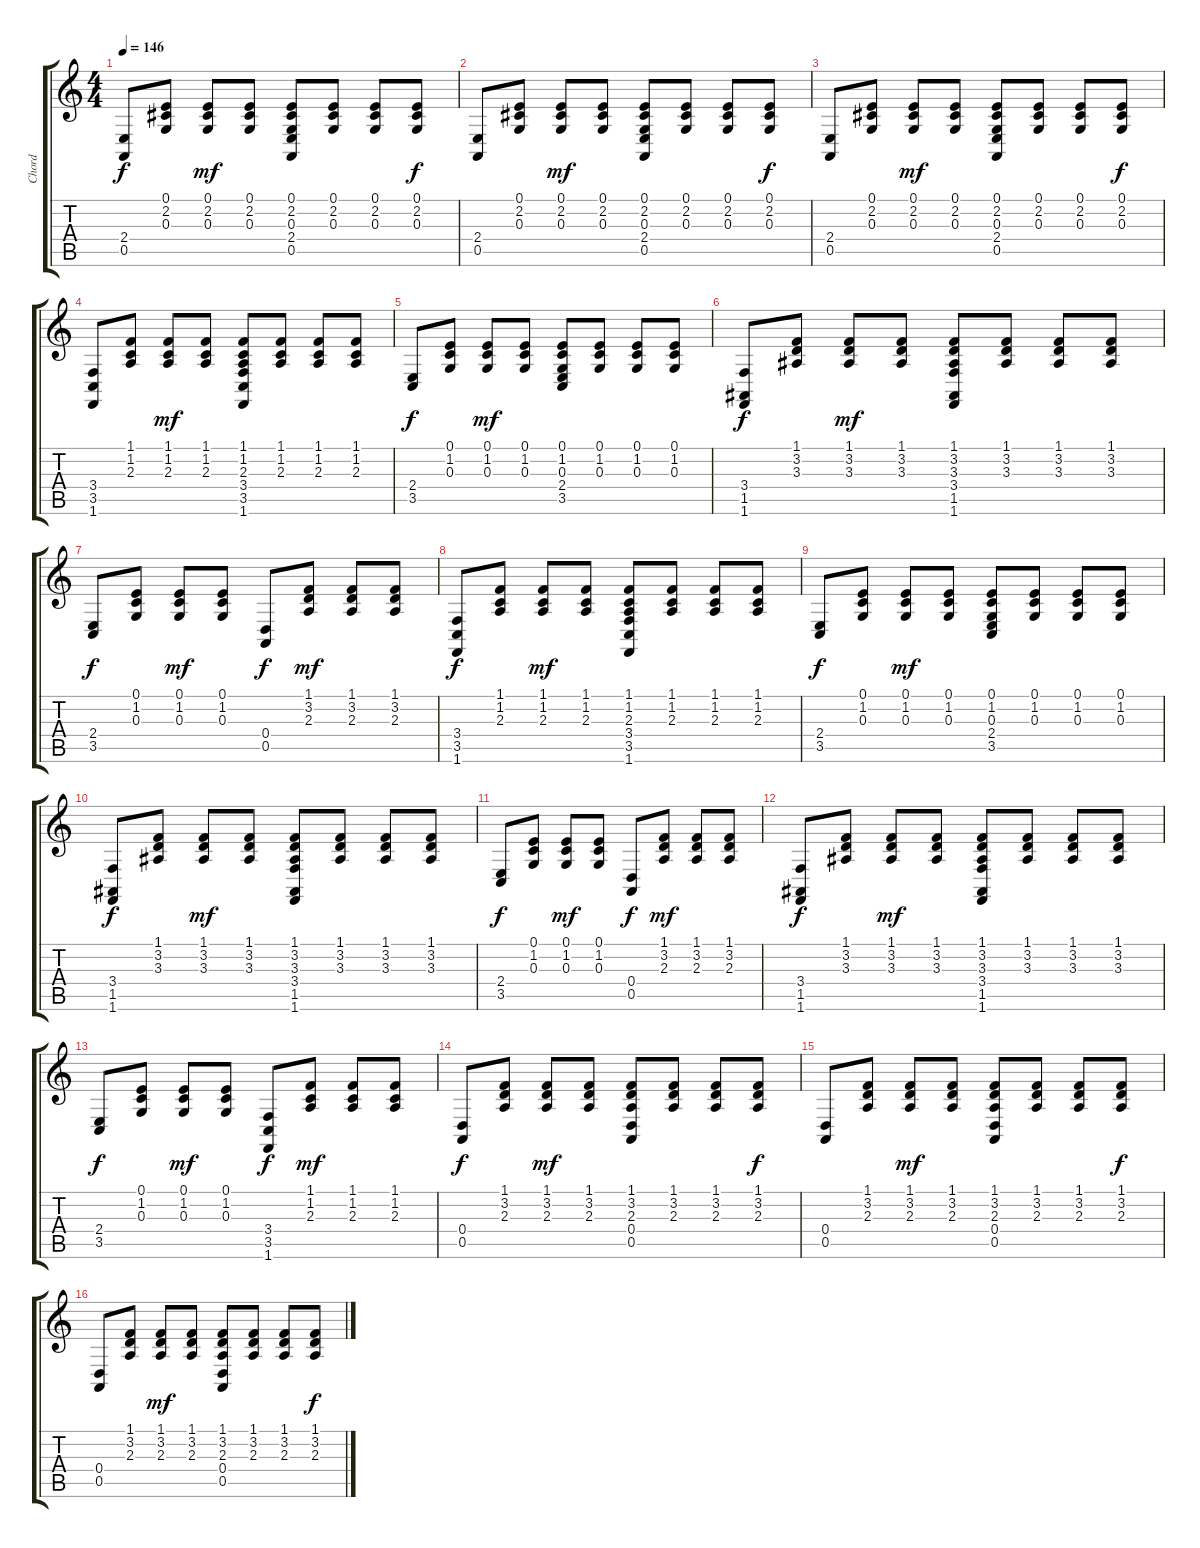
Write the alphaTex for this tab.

\track ("Chord" "Chord") {instrument drawbarorgan}
\staff {score tabs}
\tuning (E4 B3 G3 D3 A2 E2) {hide}
\ts (4 4)
\tempo 146
\clef g2
\ks c
(2.4 0.5).8{dy f} (0.1 2.2 0.3).8 (0.1 2.2 0.3).8{dy mf} (0.1 2.2 0.3).8 (0.1 2.2 0.3 2.4 0.5).8 (0.1 2.2 0.3).8 (0.1 2.2 0.3).8 (0.1 2.2 0.3).8{dy f} |
(2.4 0.5).8 (0.1 2.2 0.3).8 (0.1 2.2 0.3).8{dy mf} (0.1 2.2 0.3).8 (0.1 2.2 0.3 2.4 0.5).8 (0.1 2.2 0.3).8 (0.1 2.2 0.3).8 (0.1 2.2 0.3).8{dy f} |
(2.4 0.5).8 (0.1 2.2 0.3).8 (0.1 2.2 0.3).8{dy mf} (0.1 2.2 0.3).8 (0.1 2.2 0.3 2.4 0.5).8 (0.1 2.2 0.3).8 (0.1 2.2 0.3).8 (0.1 2.2 0.3).8{dy f} |
(3.4 3.5 1.6).8 (1.1 1.2 2.3).8 (1.1 1.2 2.3).8{dy mf} (1.1 1.2 2.3).8 (1.1 1.2 2.3 3.4 3.5 1.6).8 (1.1 1.2 2.3).8 (1.1 1.2 2.3).8 (1.1 1.2 2.3).8 |
(2.4 3.5).8{dy f} (0.1 1.2 0.3).8 (0.1 1.2 0.3).8{dy mf} (0.1 1.2 0.3).8 (0.1 1.2 0.3 2.4 3.5).8 (0.1 1.2 0.3).8 (0.1 1.2 0.3).8 (0.1 1.2 0.3).8 |
(3.4 1.5 1.6).8{dy f} (1.1 3.2 3.3).8 (1.1 3.2 3.3).8{dy mf} (1.1 3.2 3.3).8 (1.1 3.2 3.3 3.4 1.5 1.6).8 (1.1 3.2 3.3).8 (1.1 3.2 3.3).8 (1.1 3.2 3.3).8 |
(2.4 3.5).8{dy f} (0.1 1.2 0.3).8 (0.1 1.2 0.3).8{dy mf} (0.1 1.2 0.3).8 (0.4 0.5).8{dy f} (1.1 3.2 2.3).8{dy mf} (1.1 3.2 2.3).8 (1.1 3.2 2.3).8 |
(3.4 3.5 1.6).8{dy f} (1.1 1.2 2.3).8 (1.1 1.2 2.3).8{dy mf} (1.1 1.2 2.3).8 (1.1 1.2 2.3 3.4 3.5 1.6).8 (1.1 1.2 2.3).8 (1.1 1.2 2.3).8 (1.1 1.2 2.3).8 |
(2.4 3.5).8{dy f} (0.1 1.2 0.3).8 (0.1 1.2 0.3).8{dy mf} (0.1 1.2 0.3).8 (0.1 1.2 0.3 2.4 3.5).8 (0.1 1.2 0.3).8 (0.1 1.2 0.3).8 (0.1 1.2 0.3).8 |
(3.4 1.5 1.6).8{dy f} (1.1 3.2 3.3).8 (1.1 3.2 3.3).8{dy mf} (1.1 3.2 3.3).8 (1.1 3.2 3.3 3.4 1.5 1.6).8 (1.1 3.2 3.3).8 (1.1 3.2 3.3).8 (1.1 3.2 3.3).8 |
(2.4 3.5).8{dy f} (0.1 1.2 0.3).8 (0.1 1.2 0.3).8{dy mf} (0.1 1.2 0.3).8 (0.4 0.5).8{dy f} (1.1 3.2 2.3).8{dy mf} (1.1 3.2 2.3).8 (1.1 3.2 2.3).8 |
(3.4 1.5 1.6).8{dy f} (1.1 3.2 3.3).8 (1.1 3.2 3.3).8{dy mf} (1.1 3.2 3.3).8 (1.1 3.2 3.3 3.4 1.5 1.6).8 (1.1 3.2 3.3).8 (1.1 3.2 3.3).8 (1.1 3.2 3.3).8 |
(2.4 3.5).8{dy f} (0.1 1.2 0.3).8 (0.1 1.2 0.3).8{dy mf} (0.1 1.2 0.3).8 (3.4 3.5 1.6).8{dy f} (1.1 1.2 2.3).8{dy mf} (1.1 1.2 2.3).8 (1.1 1.2 2.3).8 |
(0.4 0.5).8{dy f} (1.1 3.2 2.3).8 (1.1 3.2 2.3).8{dy mf} (1.1 3.2 2.3).8 (1.1 3.2 2.3 0.4 0.5).8 (1.1 3.2 2.3).8 (1.1 3.2 2.3).8 (1.1 3.2 2.3).8{dy f} |
(0.4 0.5).8 (1.1 3.2 2.3).8 (1.1 3.2 2.3).8{dy mf} (1.1 3.2 2.3).8 (1.1 3.2 2.3 0.4 0.5).8 (1.1 3.2 2.3).8 (1.1 3.2 2.3).8 (1.1 3.2 2.3).8{dy f} |
(0.4 0.5).8 (1.1 3.2 2.3).8 (1.1 3.2 2.3).8{dy mf} (1.1 3.2 2.3).8 (1.1 3.2 2.3 0.4 0.5).8 (1.1 3.2 2.3).8 (1.1 3.2 2.3).8 (1.1 3.2 2.3).8{dy f}
